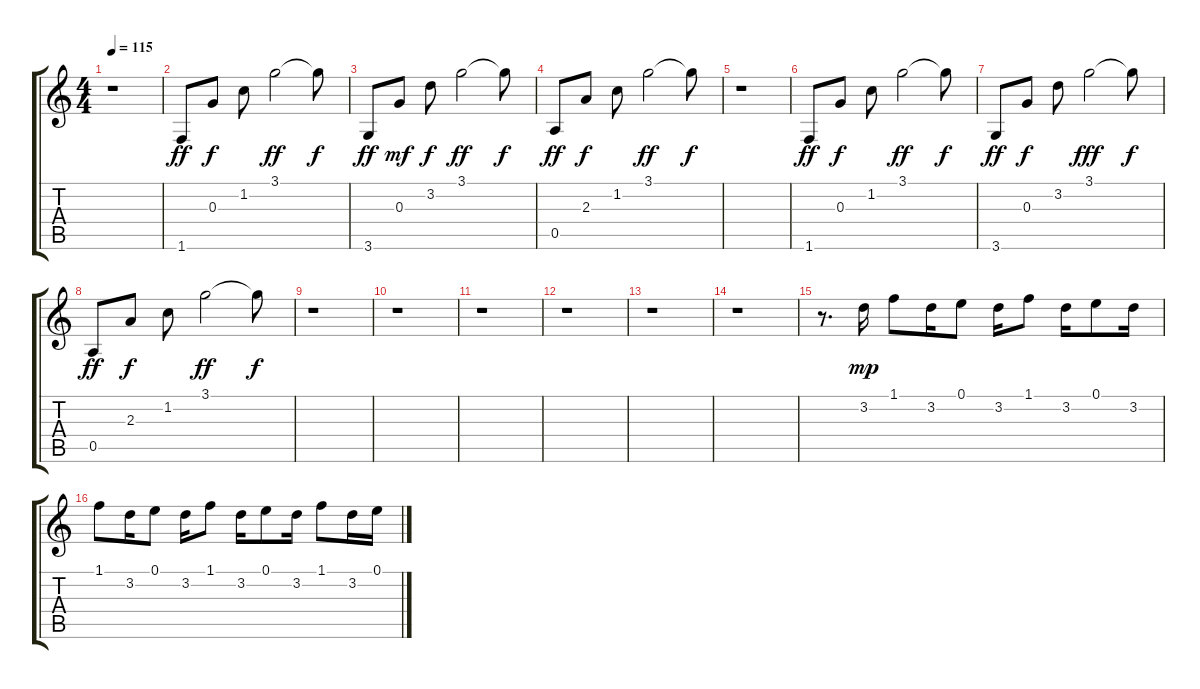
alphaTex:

\track "" {instrument acousticguitarsteel}
\staff {score tabs}
\tuning (E4 B3 G3 D3 A2 E2) {hide}
\ts (4 4)
\tempo 115
\clef g2
\ks c
r.1{dy ff} |
1.6.8 0.3.8{dy f} 1.2.8 3.1.2{dy ff} 3.1{t}.8{dy f} |
3.6.8{dy ff} 0.3.8{dy mf} 3.2.8{dy f} 3.1.2{dy ff} 3.1{t}.8{dy f} |
0.5.8{dy ff} 2.3.8{dy f} 1.2.8 3.1.2{dy ff} 3.1{t}.8{dy f} |
r.1 |
1.6.8{dy ff} 0.3.8{dy f} 1.2.8 3.1.2{dy ff} 3.1{t}.8{dy f} |
3.6.8{dy ff} 0.3.8{dy f} 3.2.8 3.1.2{dy fff} 3.1{t}.8{dy f} |
0.5.8{dy ff} 2.3.8{dy f} 1.2.8 3.1.2{dy ff} 3.1{t}.8{dy f} |
r.1 |
r.1 |
r.1 |
r.1 |
r.1 |
r.1 |
r.8{d} 3.2.16{dy mp balance 16} 1.1.8 3.2.16 0.1.8 3.2.16 1.1.8 3.2.16 0.1.8 3.2.16 |
1.1.8 3.2.16 0.1.8 3.2.16 1.1.8 3.2.16 0.1.8 3.2.16 1.1.8 3.2.16 0.1.16
